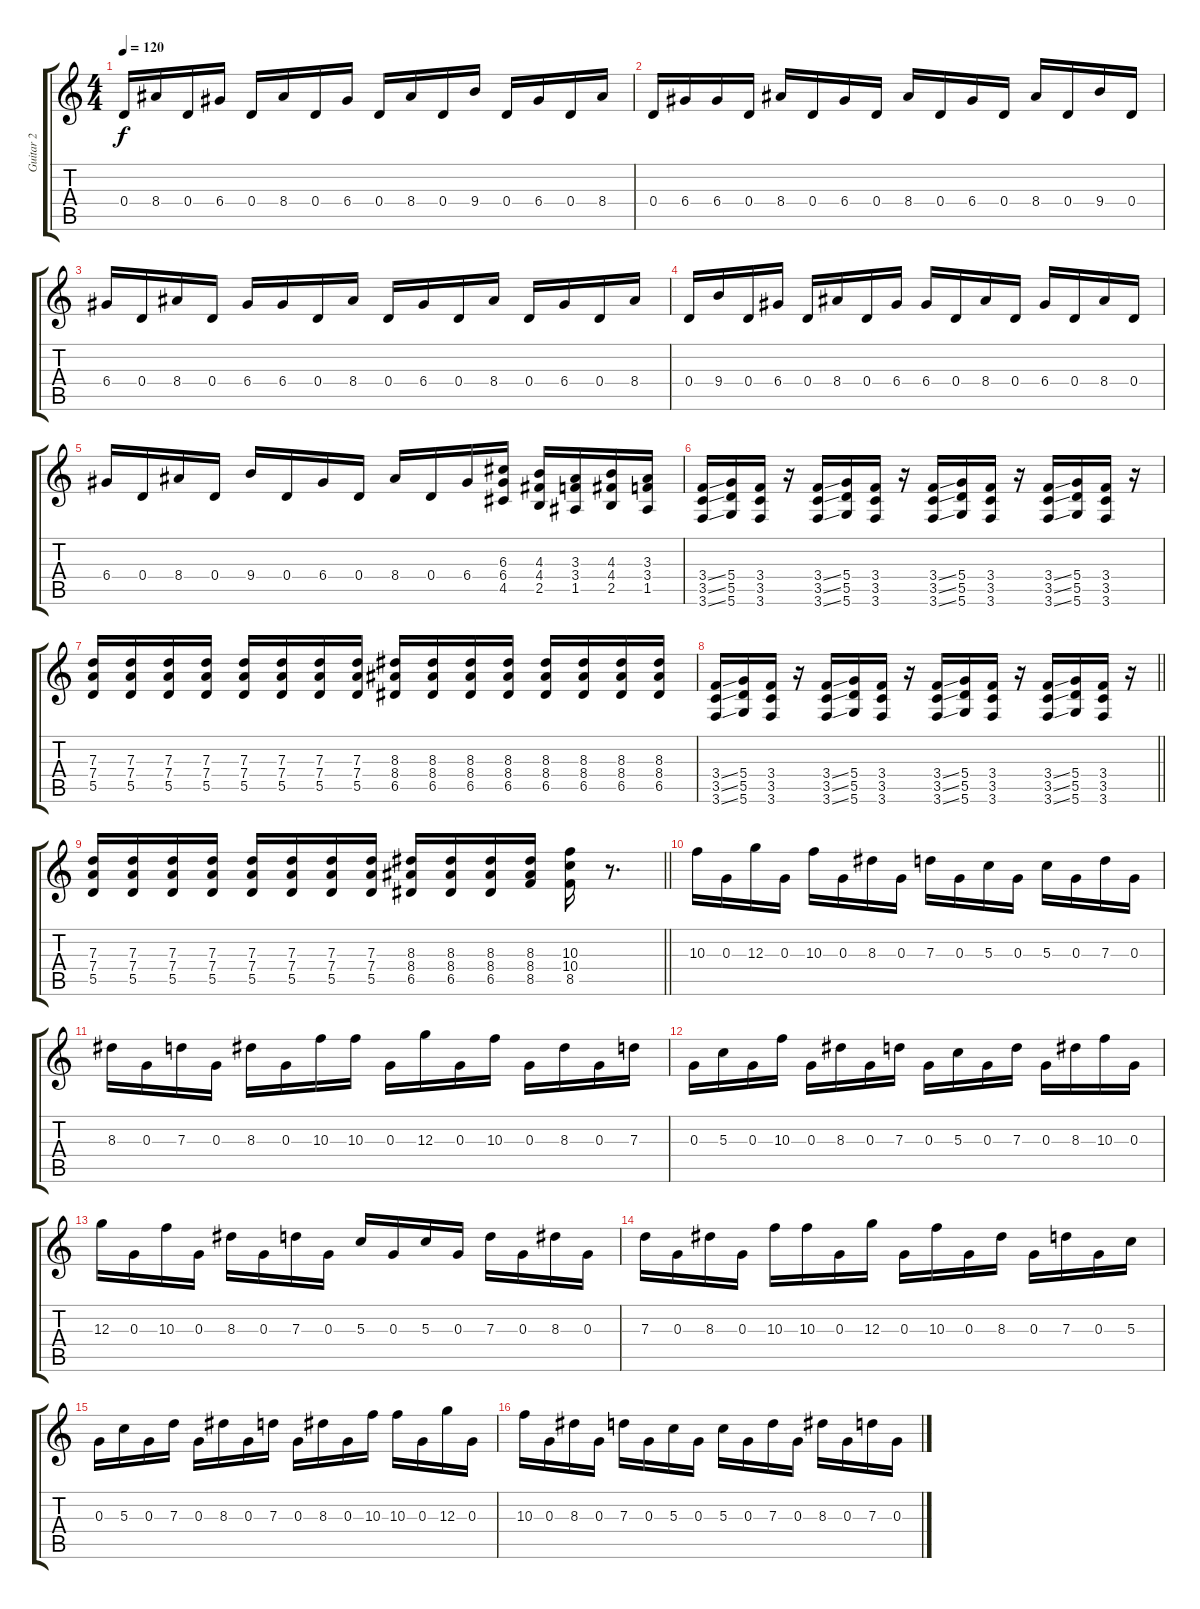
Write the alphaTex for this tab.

\track ("Guitar 2" "Guitar 2") {instrument overdrivenguitar}
\staff {score tabs}
\tuning (E4 B3 G3 D3 A2 D2) {hide}
\ts (4 4)
\tempo 120
\clef g2
\ks c
0.4.16{dy f} 8.4.16 0.4.16 6.4.16 0.4.16 8.4.16 0.4.16 6.4.16 0.4.16 8.4.16 0.4.16 9.4.16 0.4.16 6.4.16 0.4.16 8.4.16 |
0.4.16 6.4.16 6.4.16 0.4.16 8.4.16 0.4.16 6.4.16 0.4.16 8.4.16 0.4.16 6.4.16 0.4.16 8.4.16 0.4.16 9.4.16 0.4.16 |
6.4.16 0.4.16 8.4.16 0.4.16 6.4.16 6.4.16 0.4.16 8.4.16 0.4.16 6.4.16 0.4.16 8.4.16 0.4.16 6.4.16 0.4.16 8.4.16 |
0.4.16 9.4.16 0.4.16 6.4.16 0.4.16 8.4.16 0.4.16 6.4.16 6.4.16 0.4.16 8.4.16 0.4.16 6.4.16 0.4.16 8.4.16 0.4.16 |
6.4.16 0.4.16 8.4.16 0.4.16 9.4.16 0.4.16 6.4.16 0.4.16 8.4.16 0.4.16 6.4.16 (6.3 6.4 4.5).16 (4.3 4.4 2.5).16 (3.3 3.4 1.5).16 (4.3 4.4 2.5).16 (3.3 3.4 1.5).16 |
(3.4{ss} 3.5{ss} 3.6{ss}).16 (5.4 5.5 5.6).16 (3.4 3.5 3.6).16 r.16 (3.4{ss} 3.5{ss} 3.6{ss}).16 (5.4 5.5 5.6).16 (3.4 3.5 3.6).16 r.16 (3.4{ss} 3.5{ss} 3.6{ss}).16 (5.4 5.5 5.6).16 (3.4 3.5 3.6).16 r.16 (3.4{ss} 3.5{ss} 3.6{ss}).16 (5.4 5.5 5.6).16 (3.4 3.5 3.6).16 r.16 |
(7.3 7.4 5.5).16 (7.3 7.4 5.5).16 (7.3 7.4 5.5).16 (7.3 7.4 5.5).16 (7.3 7.4 5.5).16 (7.3 7.4 5.5).16 (7.3 7.4 5.5).16 (7.3 7.4 5.5).16 (8.3 8.4 6.5).16 (8.3 8.4 6.5).16 (8.3 8.4 6.5).16 (8.3 8.4 6.5).16 (8.3 8.4 6.5).16 (8.3 8.4 6.5).16 (8.3 8.4 6.5).16 (8.3 8.4 6.5).16 |
\barLineRight lightlight
(3.4{ss} 3.5{ss} 3.6{ss}).16 (5.4 5.5 5.6).16 (3.4 3.5 3.6).16 r.16 (3.4{ss} 3.5{ss} 3.6{ss}).16 (5.4 5.5 5.6).16 (3.4 3.5 3.6).16 r.16 (3.4{ss} 3.5{ss} 3.6{ss}).16 (5.4 5.5 5.6).16 (3.4 3.5 3.6).16 r.16 (3.4{ss} 3.5{ss} 3.6{ss}).16 (5.4 5.5 5.6).16 (3.4 3.5 3.6).16 r.16 |
\barLineRight lightlight
(7.3 7.4 5.5).16 (7.3 7.4 5.5).16 (7.3 7.4 5.5).16 (7.3 7.4 5.5).16 (7.3 7.4 5.5).16 (7.3 7.4 5.5).16 (7.3 7.4 5.5).16 (7.3 7.4 5.5).16 (8.3 8.4 6.5).16 (8.3 8.4 6.5).16 (8.3 8.4 6.5).16 (8.3 8.4 8.5).16 (10.3 10.4 8.5).16 r.8{d} |
10.3.16 0.3.16 12.3.16 0.3.16 10.3.16 0.3.16 8.3.16 0.3.16 7.3.16 0.3.16 5.3.16 0.3.16 5.3.16 0.3.16 7.3.16 0.3.16 |
8.3.16 0.3.16 7.3.16 0.3.16 8.3.16 0.3.16 10.3.16 10.3.16 0.3.16 12.3.16 0.3.16 10.3.16 0.3.16 8.3.16 0.3.16 7.3.16 |
0.3.16 5.3.16 0.3.16 10.3.16 0.3.16 8.3.16 0.3.16 7.3.16 0.3.16 5.3.16 0.3.16 7.3.16 0.3.16 8.3.16 10.3.16 0.3.16 |
12.3.16 0.3.16 10.3.16 0.3.16 8.3.16 0.3.16 7.3.16 0.3.16 5.3.16 0.3.16 5.3.16 0.3.16 7.3.16 0.3.16 8.3.16 0.3.16 |
7.3.16 0.3.16 8.3.16 0.3.16 10.3.16 10.3.16 0.3.16 12.3.16 0.3.16 10.3.16 0.3.16 8.3.16 0.3.16 7.3.16 0.3.16 5.3.16 |
0.3.16 5.3.16 0.3.16 7.3.16 0.3.16 8.3.16 0.3.16 7.3.16 0.3.16 8.3.16 0.3.16 10.3.16 10.3.16 0.3.16 12.3.16 0.3.16 |
10.3.16 0.3.16 8.3.16 0.3.16 7.3.16 0.3.16 5.3.16 0.3.16 5.3.16 0.3.16 7.3.16 0.3.16 8.3.16 0.3.16 7.3.16 0.3.16
